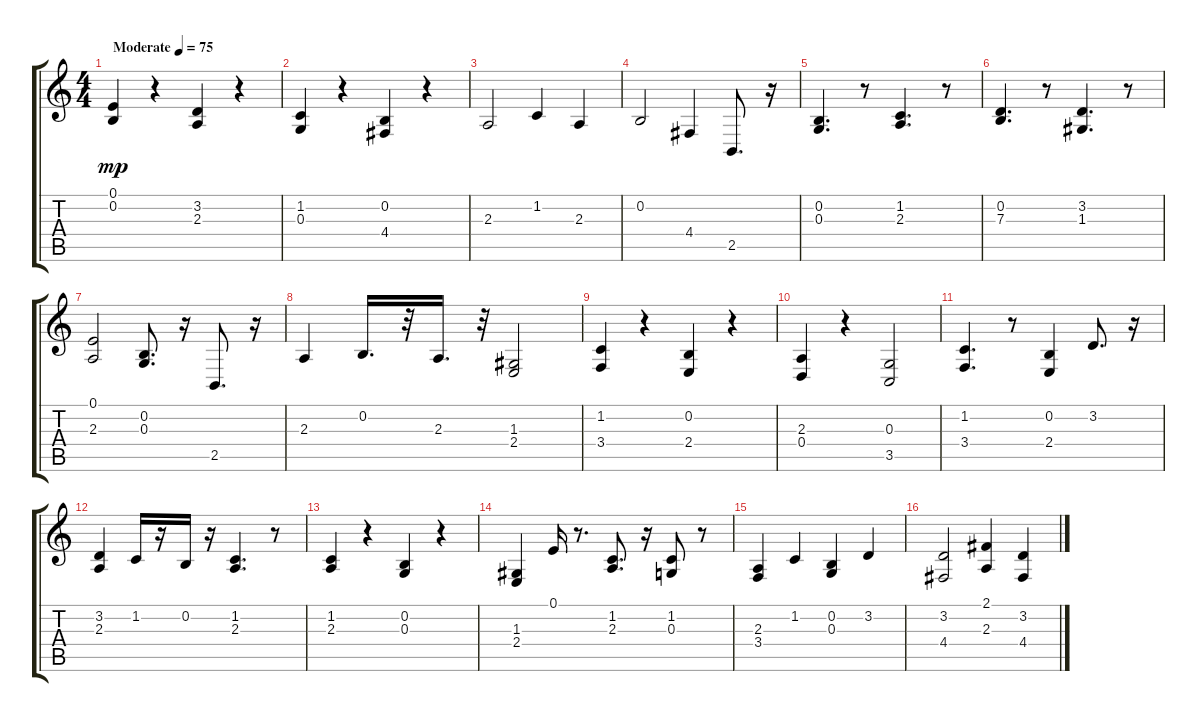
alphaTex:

\track "" {instrument stringensemble2}
\staff {score tabs}
\tuning (E4 B3 G3 D3 A2 E2) {hide}
\ts (4 4)
\tempo (75 "Moderate")
\clef g2
\ks c
(0.1 0.2).4{dy mp instrument stringensemble2} r.4 (3.2 2.3).4 r.4 |
(1.2 0.3).4 r.4 (0.2 4.4).4 r.4 |
2.3.2 1.2.4 2.3.4 |
0.2.2 4.4.4 2.5.8{d} r.16 |
(0.2 0.3).4{d} r.8 (1.2 2.3).4{d} r.8 |
(0.2 7.3).4{d} r.8 (3.2 1.3).4{d} r.8 |
(0.1 2.3).2 (0.2 0.3).8{d} r.16 2.5.8{d} r.16 |
2.3.4 0.2.16{d} r.32 2.3.16{d} r.32 (1.3 2.4).2 |
(1.2 3.4).4 r.4 (0.2 2.4).4 r.4 |
(2.3 0.4).4 r.4 (0.3 3.5).2 |
(1.2 3.4).4{d} r.8 (0.2 2.4).4 3.2.8{d} r.16 |
(3.2 2.3).4 1.2.16 r.16 0.2.16 r.16 (1.2 2.3).4{d} r.8 |
(1.2 2.3).4 r.4 (0.2 0.3).4 r.4 |
(1.3 2.4).4 0.1.16 r.8{d} (1.2 2.3).8{d} r.16 (1.2 0.3).8 r.8 |
(2.3 3.4).4 1.2.4 (0.2 0.3).4 3.2.4 |
(3.2 4.4).2 (2.1 2.3).4 (3.2 4.4).4
